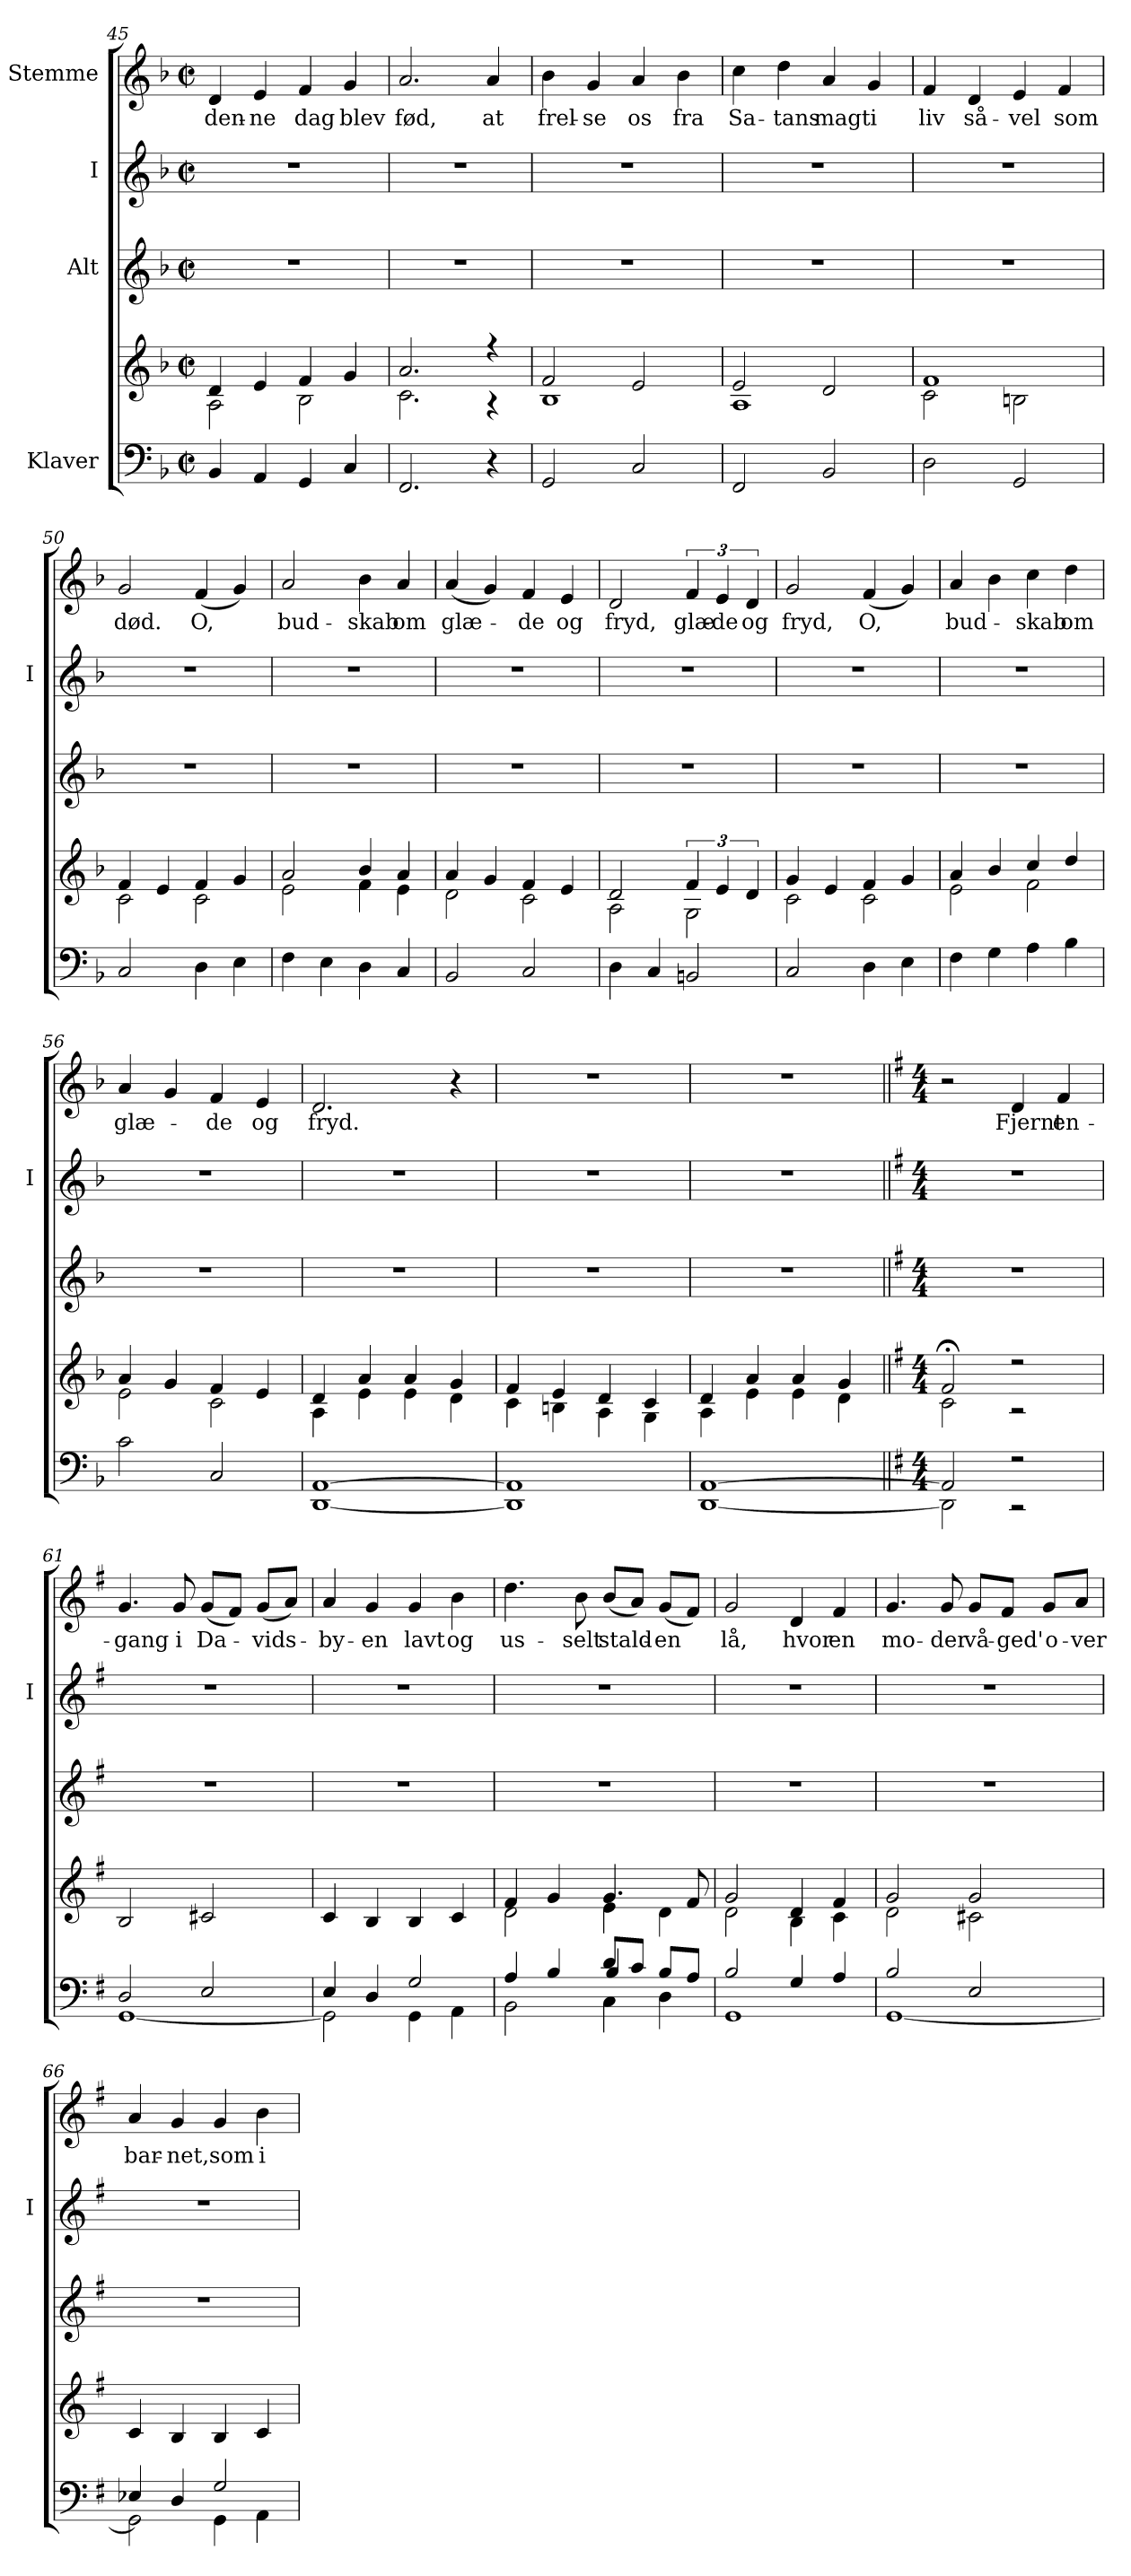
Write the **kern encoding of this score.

**kern	**kern	**kern	**kern	**kern	**text
*part4	*part4	*part3	*part2	*part1	*part1
*staff5	*staff4	*staff3	*staff2	*staff1	*staff1
*I"Klaver	*	*I"Alt	*I"I	*I"Stemme	*
*	*	*	*I'I	*	*
!!LO:LB:g=z
*clefF4	*clefG2	*clefG2	*clefG2	*clefG2	*
*k[b-]	*k[b-]	*k[b-]	*k[b-]	*k[b-]	*
*M2/2	*M2/2	*M2/2	*M2/2	*M2/2	*
*met(c|)	*met(c|)	*met(c|)	*met(c|)	*met(c|)	*
=45	=45	=45	=45	=45	=45
*	*^	*	*	*	*
!	!	!	!	!	!	!LO:LY:b
4BB-/	4d/	2A\	1r	1r	4d/	den-
!	!	!	!	!	!	!LO:LY:b
4AA/	4e/	.	.	.	4e/	-ne
!	!	!	!	!	!	!LO:LY:b
4GG/	4f/	2B-\	.	.	4f/	dag
!	!	!	!	!	!	!LO:LY:b
4C/	4g/	.	.	.	4g/	blev
=46	=46	=46	=46	=46	=46	=46
!	!	!	!	!	!	!LO:LY:b
2.FF/	2.a/	2.c\	1r	1r	2.a/	fød,
!	!	!	!	!	!	!LO:LY:b
4r	4r	4r	.	.	4a/	at
=47	=47	=47	=47	=47	=47	=47
!	!	!	!	!	!	!LO:LY:b
2GG/	2f/	1B-	1r	1r	4b-\	frel-
!	!	!	!	!	!	!LO:LY:b
.	.	.	.	.	4g/	-se
!	!	!	!	!	!	!LO:LY:b
2C/	2e/	.	.	.	4a/	os
!	!	!	!	!	!	!LO:LY:b
.	.	.	.	.	4b-\	fra
=48	=48	=48	=48	=48	=48	=48
!	!	!	!	!	!	!LO:LY:b
2FF/	2e/	1A	1r	1r	4cc\	Sa-
!	!	!	!	!	!	!LO:LY:b
.	.	.	.	.	4dd\	-tans
!	!	!	!	!	!	!LO:LY:b
2BB-/	2d/	.	.	.	4a/	magt
!	!	!	!	!	!	!LO:LY:b
.	.	.	.	.	4g/	i
=49	=49	=49	=49	=49	=49	=49
!	!	!	!	!	!	!LO:LY:b
2D\	1f	2c\	1r	1r	4f/	liv
!	!	!	!	!	!	!LO:LY:b
.	.	.	.	.	4d/	så-
!	!	!	!	!	!	!LO:LY:b
2GG/	.	2Bn\	.	.	4e/	-vel
!	!	!	!	!	!	!LO:LY:b
.	.	.	.	.	4f/	som
=50	=50	=50	=50	=50	=50	=50
!	!	!	!	!	!	!LO:LY:b
2C/	4f/	2c\	1r	1r	2g/	død.
.	4e/	.	.	.	.	.
!	!	!	!	!	!	!LO:LY:b
4D\	4f/	2c\	.	.	(4f/	O,
4E\	4g/	.	.	.	4g/)	.
!!LO:LB:g=z
=51	=51	=51	=51	=51	=51	=51
!	!	!	!	!	!	!LO:LY:b
4F\	2a/	2e\	1r	1r	2a/	bud-
4E\	.	.	.	.	.	.
!	!	!	!	!	!	!LO:LY:b
4D\	4b-/	4f\	.	.	4b-\	-skab
!	!	!	!	!	!	!LO:LY:b
4C/	4a/	4e\	.	.	4a/	om
=52	=52	=52	=52	=52	=52	=52
!	!	!	!	!	!	!LO:LY:b
2BB-/	4a/	2d\	1r	1r	(4a/	glæ-
.	4g/	.	.	.	4g/)	.
!	!	!	!	!	!	!LO:LY:b
2C/	4f/	2c\	.	.	4f/	-de
!	!	!	!	!	!	!LO:LY:b
.	4e/	.	.	.	4e/	og
=53	=53	=53	=53	=53	=53	=53
!	!	!	!	!	!	!LO:LY:b
4D\	2d/	2A\	1r	1r	2d/	fryd,
4C/	.	.	.	.	.	.
!	!	!	!	!	!	!LO:LY:b
2BBn/	6f/	2G\	.	.	6f/	glæ-
!	!	!	!	!	!	!LO:LY:b
.	6e/	.	.	.	6e/	-de
!	!	!	!	!	!	!LO:LY:b
.	6d/	.	.	.	6d/	og
=54	=54	=54	=54	=54	=54	=54
!	!	!	!	!	!	!LO:LY:b
2C/	4g/	2c\	1r	1r	2g/	fryd,
.	4e/	.	.	.	.	.
!	!	!	!	!	!	!LO:LY:b
4D\	4f/	2c\	.	.	(4f/	O,
4E\	4g/	.	.	.	4g/)	.
=55	=55	=55	=55	=55	=55	=55
!	!	!	!	!	!	!LO:LY:b
4F\	4a/	2e\	1r	1r	4a/	bud-
4G\	4b-/	.	.	.	4b-\	.
!	!	!	!	!	!	!LO:LY:b
4A\	4cc/	2f\	.	.	4cc\	-skab
!	!	!	!	!	!	!LO:LY:b
4B-\	4dd/	.	.	.	4dd\	om
!!LO:LB:g=z
=56	=56	=56	=56	=56	=56	=56
!	!	!	!	!	!	!LO:LY:b
2c\	4a/	2e\	1r	1r	4a/	glæ-
.	4g/	.	.	.	4g/	.
!	!	!	!	!	!	!LO:LY:b
2C/	4f/	2c\	.	.	4f/	-de
!	!	!	!	!	!	!LO:LY:b
.	4e/	.	.	.	4e/	og
=57	=57	=57	=57	=57	=57	=57
*^	*	*	*	*	*	*
!	!	!	!	!	!	!	!LO:LY:b
[1AA	[1DD	4d/	4A\	1r	1r	2.d/	fryd.
.	.	4a/	4e\	.	.	.	.
.	.	4a/	4e\	.	.	.	.
.	.	4g/	4d\	.	.	4r	.
=58	=58	=58	=58	=58	=58	=58	=58
1AA]	1DD]	4f/	4c\	1r	1r	1r	.
.	.	4e/	4Bn\	.	.	.	.
.	.	4d/	4A\	.	.	.	.
.	.	4c/	4G\	.	.	.	.
=59	=59	=59	=59	=59	=59	=59	=59
[1AA	[1DD	4d/	4A\	1r	1r	1r	.
.	.	4a/	4e\	.	.	.	.
.	.	4a/	4e\	.	.	.	.
.	.	4g/	4d\	.	.	.	.
=60||	=60||	=60||	=60||	=60||	=60||	=60||	=60||
*k[f#]	*	*k[f#]	*	*k[f#]	*k[f#]	*k[f#]	*
*M4/4	*	*M4/4	*	*M4/4	*M4/4	*M4/4	*
*	*	*	*	*	*	*MM78	*
2AA/]	2DD\]	2f#;</	2c\	1r	1r	2r	.
!	!	!	!	!	!	!	!LO:LY:b
2r	2r	2r	2r	.	.	4d/	Fjernt
!	!	!	!	!	!	!	!LO:LY:b
.	.	.	.	.	.	4f#/	en-
*	*	*v	*v	*	*	*	*
!!LO:PB:g=z
=61	=61	=61	=61	=61	=61	=61
!	!	!	!	!	!	!LO:LY:b
2D/	[1GG	2B/	1r	1r	4.g/	-gang
!	!	!	!	!	!	!LO:LY:b
.	.	.	.	.	8g/	i
!	!	!	!	!	!	!LO:LY:b
2E/	.	2c#X/	.	.	(8g/L	Da-
.	.	.	.	.	8f#/J)	.
!	!	!	!	!	!	!LO:LY:b
.	.	.	.	.	(8g/L	-vids-
.	.	.	.	.	8a/J)	.
=62	=62	=62	=62	=62	=62	=62
!	!	!	!	!	!	!LO:LY:b
4E/	2GG\]	4c/	1r	1r	4a/	-by-
!	!	!	!	!	!	!LO:LY:b
4D/	.	4B/	.	.	4g/	-en
!	!	!	!	!	!	!LO:LY:b
2G/	4GG\	4B/	.	.	4g/	lavt
!	!	!	!	!	!	!LO:LY:b
.	4AA\	4c/	.	.	4b\	og
=63	=63	=63	=63	=63	=63	=63
*	*^	*^	*	*	*	*
!	!	!	!	!	!	!	!	!LO:LY:b
4A/	2BB\	2ryy	4f#/	2d\	1r	1r	4.dd\	us-
4B/	.	.	4g/	.	.	.	.	.
!	!	!	!	!	!	!	!	!LO:LY:b
.	.	.	.	.	.	.	8b\	-selt
!	!	!	!	!	!	!	!	!LO:LY:b
8d/L	4C\	4B/	4.g/	4e\	.	.	(8b/L	stald-
8c/J	.	.	.	.	.	.	8a/J)	.
!	!	!	!	!	!	!	!	!LO:LY:b
8B/L	4D\	4ryy	.	4d\	.	.	(8g/L	-en
8A/J	.	.	8f#/	.	.	.	8f#/J)	.
*	*v	*v	*	*	*	*	*	*
=64	=64	=64	=64	=64	=64	=64	=64
!	!	!	!	!	!	!	!LO:LY:b
2B/	1GG	2g/	2d\	1r	1r	2g/	lå,
!	!	!	!	!	!	!	!LO:LY:b
4G/	.	4d/	4B\	.	.	4d/	hvor
!	!	!	!	!	!	!	!LO:LY:b
4A/	.	4f#/	4c\	.	.	4f#/	en
=65	=65	=65	=65	=65	=65	=65	=65
!	!	!	!	!	!	!	!LO:LY:b
2B/	[1GG	2g/	2d\	1r	1r	4.g/	mo-
!	!	!	!	!	!	!	!LO:LY:b
.	.	.	.	.	.	8g/	-der
!	!	!	!	!	!	!	!LO:LY:b
2E/	.	2g/	2c#X\	.	.	8g/L	vå-
!	!	!	!	!	!	!	!LO:LY:b
.	.	.	.	.	.	8f#/J	ged'
!	!	!	!	!	!	!	!LO:LY:b
.	.	.	.	.	.	8g/L	o-
!	!	!	!	!	!	!	!LO:LY:b
.	.	.	.	.	.	8a/J	-ver
*	*	*v	*v	*	*	*	*
!!LO:LB:g=z
=66	=66	=66	=66	=66	=66	=66
!	!	!	!	!	!	!LO:LY:b
4E-X/	2GG\]	4c/	1r	1r	4a/	bar-
!	!	!	!	!	!	!LO:LY:b
4D/	.	4B/	.	.	4g/	-net,
!	!	!	!	!	!	!LO:LY:b
2G/	4GG\	4B/	.	.	4g/	som
!	!	!	!	!	!	!LO:LY:b
.	4AA\	4c/	.	.	4b\	i
*v	*v	*	*	*	*	*
=	=	=	=	=	=
*-	*-	*-	*-	*-	*-
